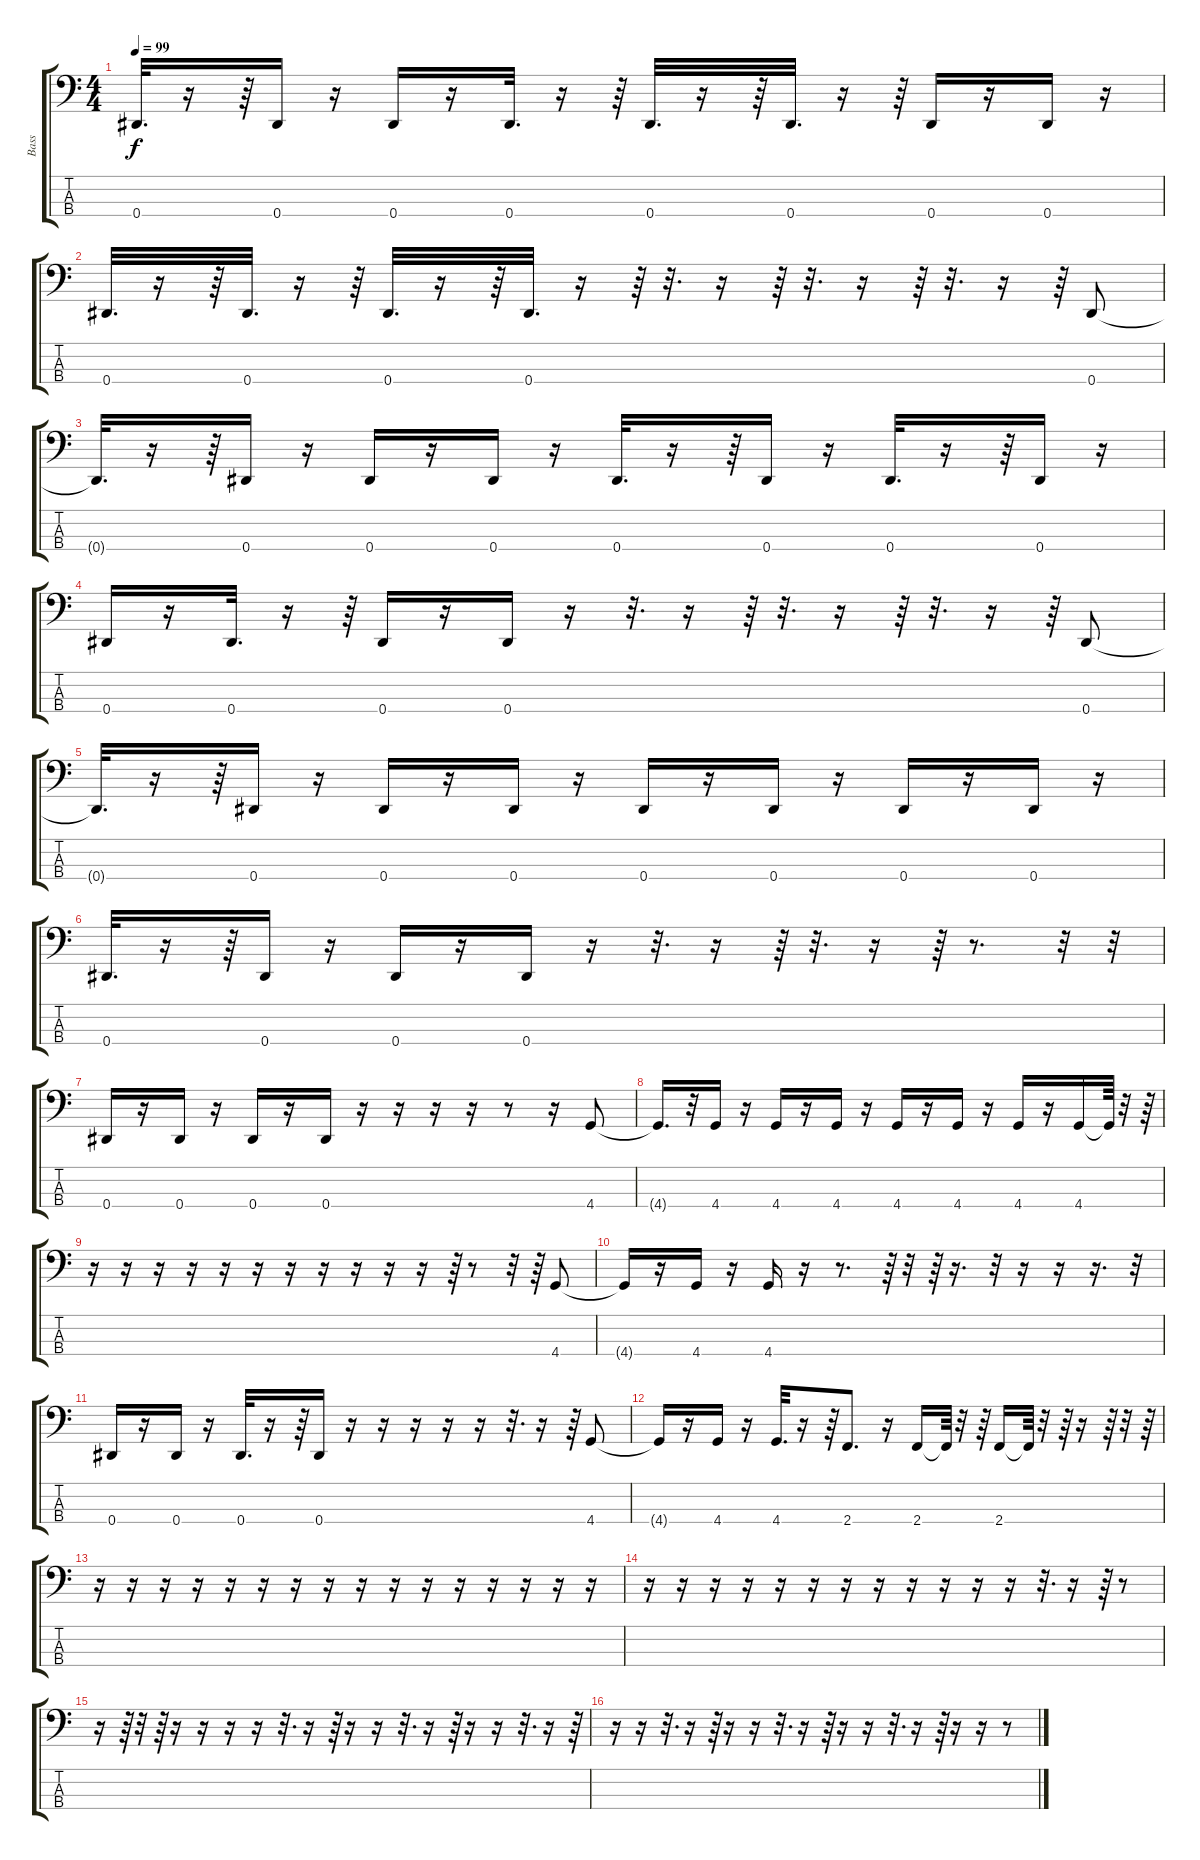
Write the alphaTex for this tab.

\track ("Bass    " "Bass    ") {instrument slapbass1}
\staff {score tabs}
\tuning (Gb2 Db2 Ab1 Eb1) {hide}
\ts (4 4)
\tempo 99
\clef f4
\ks c
0.4{t}.32{d dy f} r.16 r.64 0.4.16 r.16 0.4.16 r.16 0.4.32{d} r.16 r.64 0.4.32{d} r.16 r.64 0.4.32{d} r.16 r.64 0.4.16 r.16 0.4.16 r.16 |
0.4.32{d} r.16 r.64 0.4.32{d} r.16 r.64 0.4.32{d} r.16 r.64 0.4.32{d} r.16 r.64 r.32{d} r.16 r.64 r.32{d} r.16 r.64 r.32{d} r.16 r.64 0.4.8 |
0.4{t}.32{d} r.16 r.64 0.4.16 r.16 0.4.16 r.16 0.4.16 r.16 0.4.32{d} r.16 r.64 0.4.16 r.16 0.4.32{d} r.16 r.64 0.4.16 r.16 |
0.4.16 r.16 0.4.32{d} r.16 r.64 0.4.16 r.16 0.4.16 r.16 r.32{d} r.16 r.64 r.32{d} r.16 r.64 r.32{d} r.16 r.64 0.4.8 |
0.4{t}.32{d} r.16 r.64 0.4.16 r.16 0.4.16 r.16 0.4.16 r.16 0.4.16 r.16 0.4.16 r.16 0.4.16 r.16 0.4.16 r.16 |
0.4.32{d} r.16 r.64 0.4.16 r.16 0.4.16 r.16 0.4.16 r.16 r.32{d} r.16 r.64 r.32{d} r.16 r.64 r.8{d} r.32 r.32 |
0.4.16 r.16 0.4.16 r.16 0.4.16 r.16 0.4.16 r.16 r.16 r.16 r.16 r.8 r.16 4.4.8 |
4.4{t}.16{d} r.32 4.4.16 r.16 4.4.16 r.16 4.4.16 r.16 4.4.16 r.16 4.4.16 r.16 4.4.16 r.16 4.4.16 4.4{t}.64 r.32 r.64 |
r.16 r.16 r.16 r.16 r.16 r.16 r.16 r.16 r.16 r.16 r.16 r.64 r.8 r.32 r.64 4.4.8 |
4.4{t}.16 r.16 4.4.16 r.16 4.4.16 r.16 r.8{d} r.64 r.32 r.64 r.16{d} r.32 r.16 r.16 r.16{d} r.32 |
0.4.16 r.16 0.4.16 r.16 0.4.32{d} r.16 r.64 0.4.16 r.16 r.16 r.16 r.16 r.16 r.32{d} r.16 r.64 4.4.8 |
4.4{t}.16 r.16 4.4.16 r.16 4.4.32{d} r.16 r.64 2.4.8{d} r.16 2.4.16 2.4{t}.64 r.32 r.64 2.4.16 2.4{t}.64 r.32 r.64 r.16 r.64 r.32 r.64 |
r.16 r.16 r.16 r.16 r.16 r.16 r.16 r.16 r.16 r.16 r.16 r.16 r.16 r.16 r.16 r.16 |
r.16 r.16 r.16 r.16 r.16 r.16 r.16 r.16 r.16 r.16 r.16 r.16 r.32{d} r.16 r.64 r.8 |
r.16 r.64 r.32 r.64 r.16 r.16 r.16 r.16 r.32{d} r.16 r.64 r.16 r.16 r.32{d} r.16 r.64 r.16 r.16 r.32{d} r.16 r.64 |
r.16 r.16 r.32{d} r.16 r.64 r.16 r.16 r.32{d} r.16 r.64 r.16 r.16 r.32{d} r.16 r.64 r.16 r.16 r.8
